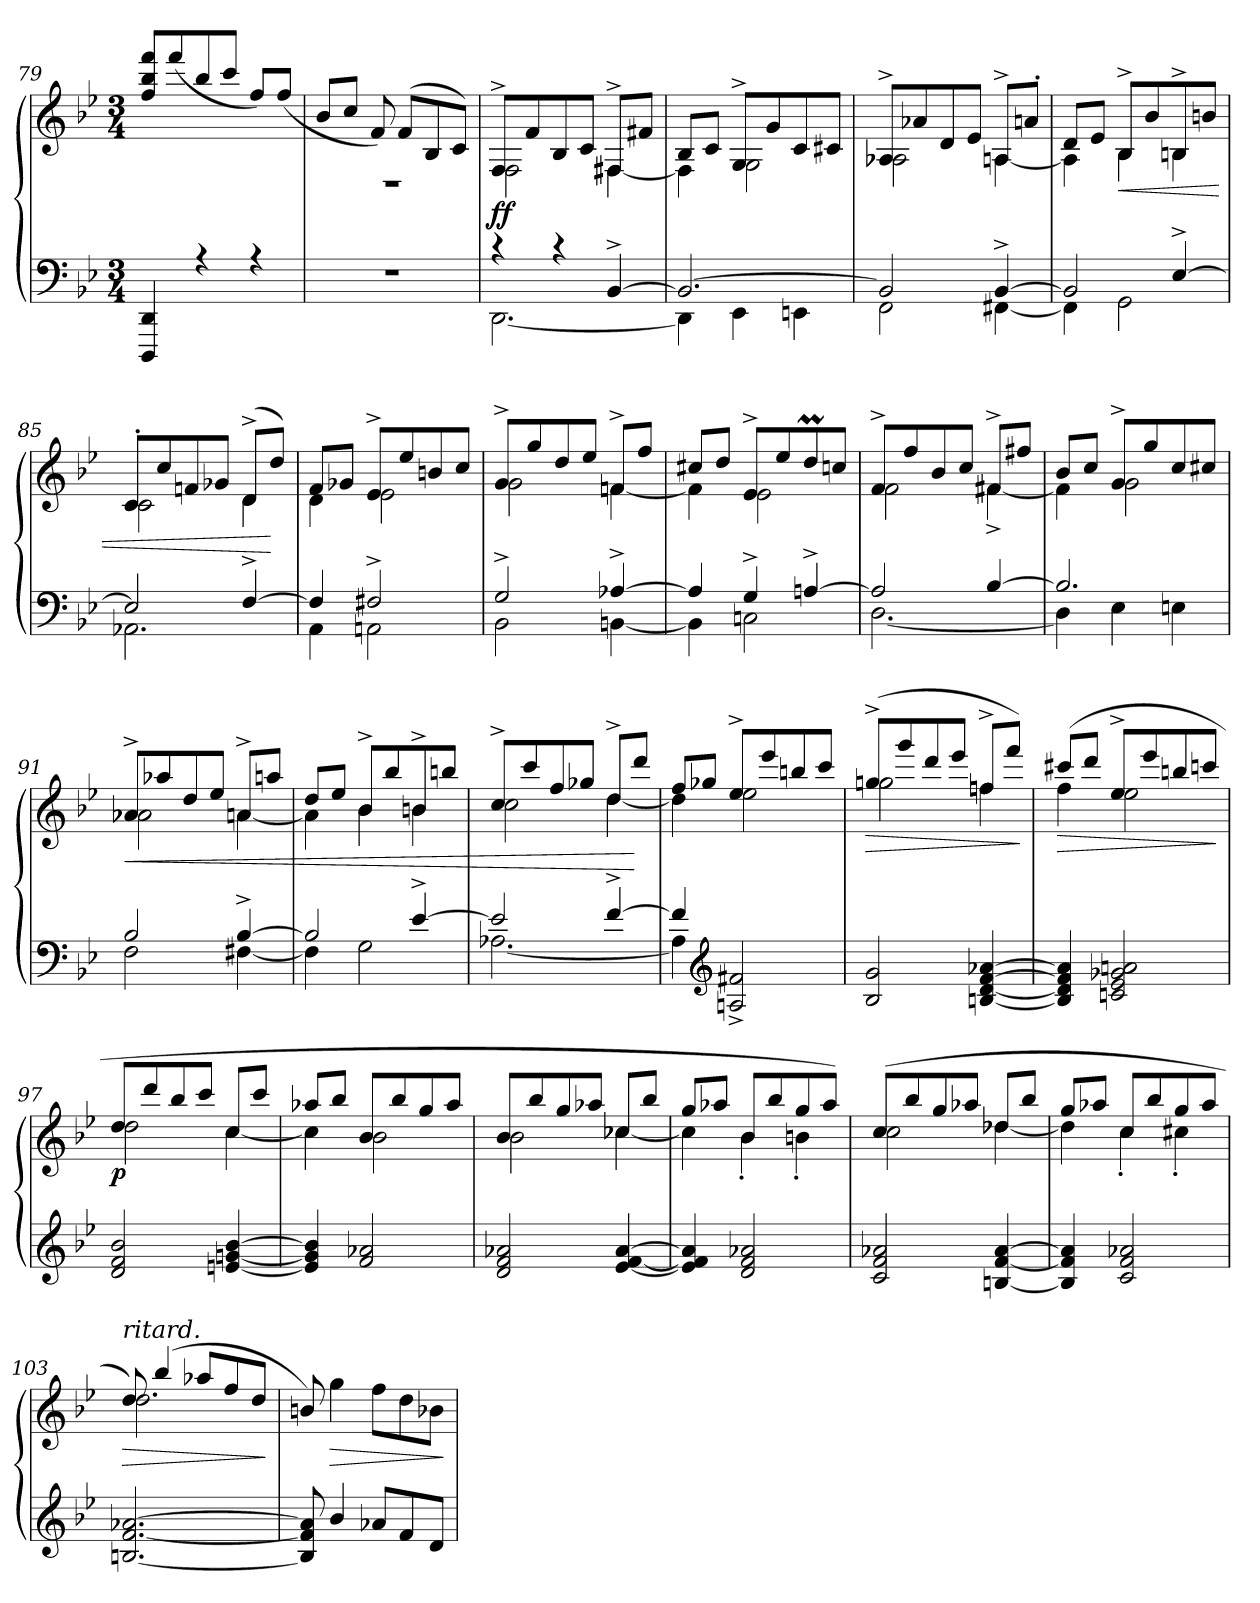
**kern	**kern	**dynam
*part1	*part1	*part1
*staff2	*staff1	*staff1/2
*clefF4	*clefG2	*
*k[b-e-]	*k[b-e-]	*
*B-:	*B-:	*
*M3/4	*M3/4	*
=79	=79	=79
*^	*	*
4DDD/ 4DD/	2.ryy	8ff/ 8bb-/ 8fff/L	.
.	.	(>8fff/	.
4r	.	8bb-/	.
.	.	8ccc/J	.
4r	.	8ff/L)	.
.	.	(>8ff/J	.
*v	*v	*	*
=80	=80	=80
*	*^	*
2.r	8b-/L	2.rD	.
.	8cc/J	.	.
.	8f/)	.	.
.	(>8f/L	.	.
.	8B-/	.	.
.	8c/J)	.	.
!!LO:LB:g=z	!!
=81	=81	=81	=81
*^	*	*	*
!	!	!	!	!LO:DY:b
4rc	[<2.DD\	8F^>/L	2F\	ff
.	.	8f/	.	.
4rc	.	8B-/	.	.
.	.	8c/J	.	.
[>4BB-^>/	.	8F#X^>/L	[<4F#\	.
.	.	8f#X/J	.	.
=82	=82	=82	=82	=82
2.BB-/_	4DD\]	8B-/L	4F#\]	.
.	.	8c/J	.	.
.	4EE-\	8G^>/L	2G\	.
.	.	8g/	.	.
.	4EEn\	8c/	.	.
.	.	8c#X/J	.	.
=83	=83	=83	=83	=83
2BB-/]	2FF\	8A-X^>/L	2A-\	.
.	.	8a-X/	.	.
.	.	8d/	.	.
.	.	8e-i/J	.	.
[>4BB-^>/	[<4FF#X\	8An^>/L	[<4A\	.
.	.	8an'>/J	.	.
=84	=84	=84	=84	=84
2BB-/]	4FF#\]	8d/L	4A\]	.
.	.	8e-/J	.	.
!	!	!	!	!LO:HP:b
.	2GG\	8B-^>/L	4B-\	<
.	.	8b-/	.	.
[>4E-^>/	.	8Bn^>/	4B\	.
.	.	8bn/J	.	.
!!LO:LB:g=z	!!
=85	=85	=85	=85	=85
2E-/]	2.AA-X\	8c'>/L	2c\	.
.	.	8cc/	.	.
.	.	8fni/	.	.
.	.	8g-X/J	.	.
[>4F^>/	.	(>8d^>/L	4d\	.
.	.	8dd/J)	.	[
!!LO:LB:g=z	!!
=86	=86	=86	=86	=86
4F/]	4AA\	8f/L	4d\	.
.	.	8g-X/J	.	.
2F#X^>/	2AAni\	8e-^>/L	2e-\	.
.	.	8ee-/	.	.
.	.	8bn/	.	.
.	.	8cc/J	.	.
=87	=87	=87	=87	=87
2G^>/	2BB-\	8g^>/L	2g\	.
.	.	8gg/	.	.
.	.	8dd/	.	.
.	.	8ee-/J	.	.
[>4A-X^>/	[<4BBn\	8fni^>/L	[<4fni\	.
.	.	8ff/J	.	.
=88	=88	=88	=88	=88
4A-/]	4BB\]	8cc#X/L	4f\]	.
.	.	8dd/J	.	.
4G^>/	2Cni\	8e-^>/L	2e-\	.
.	.	8ee-/	.	.
[>4An^>/	.	8ddm/	.	.
.	.	8ccn/J	.	.
=89	=89	=89	=89	=89
2A/]	[<2.D\	8f^>/L	2f\	.
.	.	8ff/	.	.
.	.	8b-/	.	.
.	.	8cc/J	.	.
[>4B-/	.	8f#X^>/L	[<4f#^<\	.
.	.	8ff#X/J	.	.
=90	=90	=90	=90	=90
2.B-/]	4D\]	8b-/L	4f#\]	.
.	.	8cc/J	.	.
.	4E-\	8g^>/L	2g\	.
.	.	8gg/	.	.
.	4En\	8cc/	.	.
.	.	8cc#X/J	.	.
!!LO:PB:g=z	!!
=91	=91	=91	=91	=91
!	!	!	!	!LO:HP:b
2B-/	2F\	8a-X^>/L	2a-\	<
.	.	8aa-X/	.	.
.	.	8dd/	.	.
.	.	8ee-/J	.	.
[>4B-^>/	[<4F#X\	8an^>/L	[<4a\	.
.	.	8aan/J	.	.
=92	=92	=92	=92	=92
2B-/]	4F#\]	8dd/L	4a\]	.
.	.	8ee-/J	.	.
.	2G\	8b-^>/L	4b-\	.
.	.	8bb-/	.	.
[>4e-^>/	.	8bn^>/	4b\	.
.	.	8bbn/J	.	.
=93	=93	=93	=93	=93
2e-/]	[<2.A-X\	8cc^>/L	2cc\	.
.	.	8ccc/	.	.
.	.	8ff/	.	.
.	.	8gg-X/J	.	.
[>4f^>/	.	8dd^>/L	[<4dd\	.
.	.	8ddd/J	.	[
=94	=94	=94	=94	=94
4f/]	4A-\]	8ff/L	4dd\]	.
.	.	8gg-X/J	.	.
*clefG2	*	*	*	*
2An/^> 2f#X/^>	4ryy	8ee-^>/L	2ee-\	.
.	.	8eee-/	.	.
.	4ryy	8bbn/	.	.
.	.	8ccc/J	.	.
!!LO:LB:g=z	!!
=95	=95	=95	=95	=95
!	!	!	!	!LO:HP:b
2B-/ 2g/	2ryy	(>8ggni^>/L	2gg\	>
.	.	8ggg/	.	.
.	.	8ddd/	.	.
.	.	8eee-/J	.	.
[4Bn/ [4d/ [4f/ [4a-X/	4ryy	8ffni^>/L	4ffni\	.
.	.	8fff/J)	.	.
*v	*v	*	*	*
*	*v	*v	*
.	.	]
!!LO:LB:g=z
=96	=96	=96
!	!	!LO:HP:b
*	*^	*
4B/] 4d/] 4f/] 4a-/]	(>8ccc#X/L	4ff\	>
.	8ddd/J	.	.
2cni/ 2e-/ 2g-X/ 2an/	8ee-^>/L	2ee-\	.
.	8eee-/	.	.
.	8bbn/	.	.
.	8cccn/J	.	.
*	*v	*v	*
.	.	]
=97	=97	=97
*	*^	*
!	!	!	!LO:DY:b
2d/ 2f/ 2b-/	8dd/L	2dd\	p
.	8ddd/	.	.
.	8bb-i/	.	.
.	8ccc/J	.	.
[4en/ [4gni/ [4b-/	8cc/L	[<4cc\	.
.	8ccc/J	.	.
=98	=98	=98	=98
4e/] 4g/] 4b-/]	8aa-X/L	4cc\]	.
.	8bb-/J	.	.
2f/ 2a-X/	8b-/L	2b-\	.
.	8bb-/	.	.
.	8gg/	.	.
.	8aa-/J	.	.
=99	=99	=99	=99
2d/ 2f/ 2a-X/	8b-/L	2b-\	.
.	8bb-/	.	.
.	8gg/	.	.
.	8aa-X/J	.	.
[4e-i/ [4f/ [4a-/	8cc-X/L	[<4cc-\	.
.	8bb-/J	.	.
!!LO:LB:g=z	!!
=100	=100	=100	=100
4e-/] 4f/] 4a-/]	8gg/L	4cc-\]	.
.	8aa-X/J	.	.
2d/ 2f/ 2a-X/	8b-/L	4b-'<\	.
.	8bb-/	.	.
.	8gg/	4bn'<\	.
.	8aa-/J)	.	.
!!LO:PB:g=z	!!
=101	=101	=101	=101
2c/ 2f/ 2a-X/	(>8cc/L	2cc\	.
.	8bb-/	.	.
.	8gg/	.	.
.	8aa-X/J	.	.
[4Bn/ [4f/ [4a-/	8dd-X/L	[<4dd-\	.
.	8bb-/J	.	.
=102	=102	=102	=102
4B/] 4f/] 4a-/]	8gg/L	4dd-\]	.
.	8aa-X/J	.	.
2c/ 2f/ 2a-X/	8cc/L	4cc'<\	.
.	8bb-/	.	.
.	8gg/	4cc#X'<\	.
.	8aa-i/J	.	.
=103	=103	=103	=103
!	!LO:TX:a:i:t=ritard.	!	!
!	!	!	!LO:HP:b
[2.Bn/ [2.f/ [2.a-X/	8dd/)	2.dd\	>
.	(>4bb-i/	.	.
.	8aa-X/L	.	.
.	8ff/	.	.
.	8dd/J	.	.
*	*v	*v	*
.	.	]
=104	=104	=104
*	*^	*
8B/] 8f/] 8a-/]	8bn/)	2ryy	.
!	!	!	!LO:HP:b
4b-i/	4gg\	.	>
8a-X/L	8ff\L	.	.
8f/	8dd\	4ryy	.
8d/J	8b-X\J	.	.
*	*v	*v	*
.	.	]
=	=	=
*-	*-	*-
